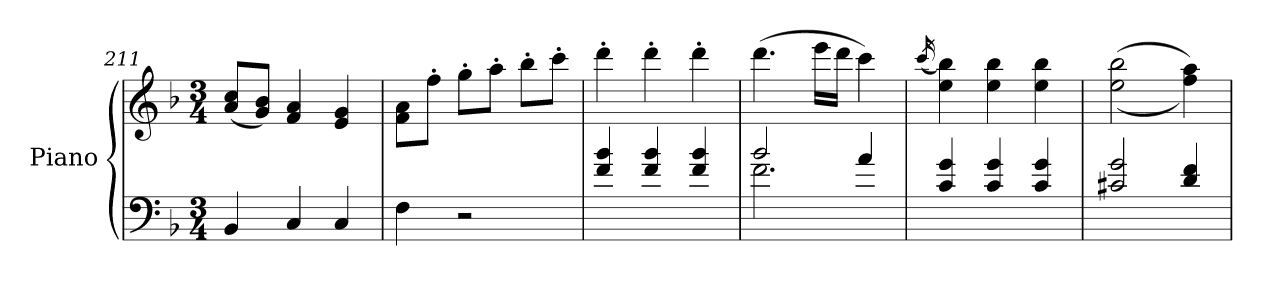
**kern	**kern
*part1	*part1
*staff2	*staff1
*I"Piano	*
*I'Pno.	*
*clefF4	*clefG2
*k[b-]	*k[b-]
*M3/4	*M3/4
=211	=211
4BB-/	(<8a/ 8cc/L
.	8g/ 8b-/J)
4C/	4f/ 4a/
4C/	4e/ 4g/
=212	=212
4F\	8f\ 8a\L
.	8ff'\J
2r	8gg'\L
.	8aa'\J
.	8bb-'\L
.	8ccc'\J
!!LO:LB:g=z
=213	=213
4f/ 4b-/	4ddd'\
4f/ 4b-/	4ddd'\
4f/ 4b-/	4ddd'\
=214	=214
*^	*
2b-/	2.f\	(>4.ddd\
.	.	16eee\LL
.	.	16ddd\JJ
4a/	.	4ccc\)
*v	*v	*
=215	=215
.	(<16qccc!/
4c/ 4g/	4ee\ 4bb-\)
4c/ 4g/	4ee\ 4bb-\
4c/ 4g/	4ee\ 4bb-\
=216	=216
2c#X/ 2g/	(>(>2ee\ 2bb-\
4d/ 4f/	4ff\ 4aa\))
=	=
*-	*-
